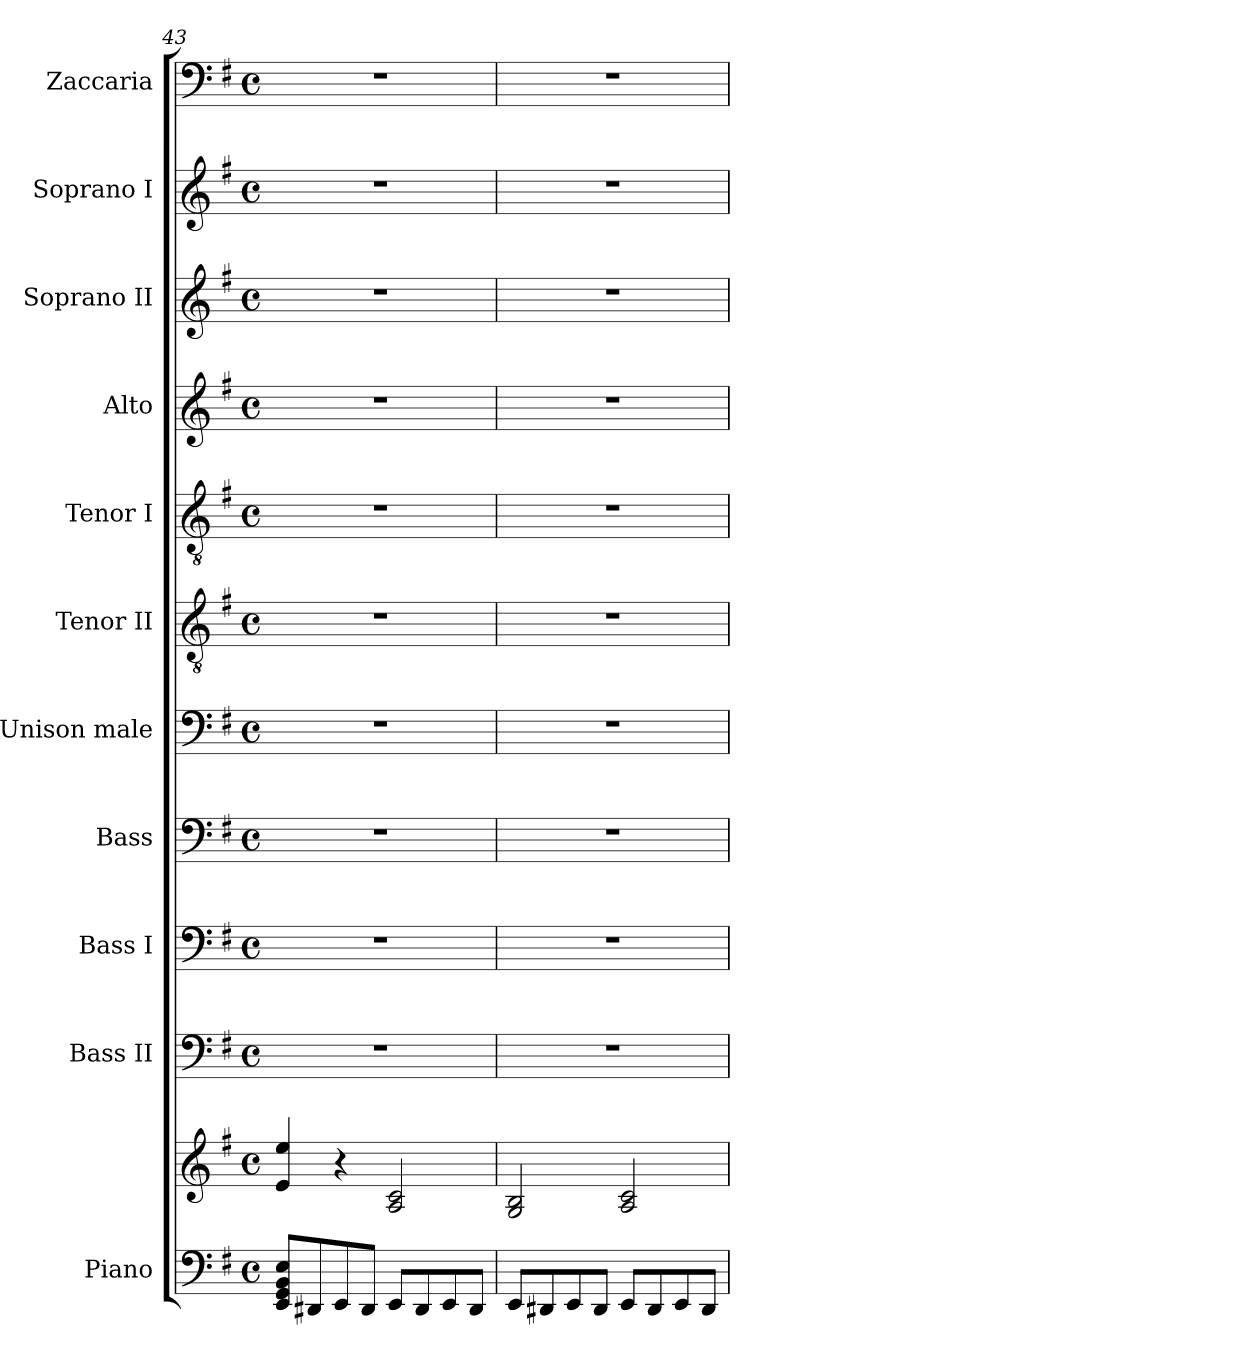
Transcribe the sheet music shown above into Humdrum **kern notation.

**kern	**kern	**kern	**kern	**kern	**kern	**kern	**kern	**kern	**kern	**kern	**kern
*part11	*part11	*part10	*part9	*part8	*part7	*part6	*part5	*part4	*part3	*part2	*part1
*staff12	*staff11	*staff10	*staff9	*staff8	*staff7	*staff6	*staff5	*staff4	*staff3	*staff2	*staff1
*I"Piano	*	*I"Bass II	*I"Bass I	*I"Bass	*I"Unison male	*I"Tenor II	*I"Tenor I	*I"Alto	*I"Soprano II	*I"Soprano I	*I"Zaccaria
*I'Pno.	*	*I'B.II	*I'B.I	*I'B.	*I'Uni.m	*I'T.II	*I'T.I	*I'A.	*I'S.II	*I'S.I	*I'Zac.
*clefF4	*clefG2	*clefF4	*clefF4	*clefF4	*clefF4	*clefGv2	*clefGv2	*clefG2	*clefG2	*clefG2	*clefF4
*k[f#]	*k[f#]	*k[f#]	*k[f#]	*k[f#]	*k[f#]	*k[f#]	*k[f#]	*k[f#]	*k[f#]	*k[f#]	*k[f#]
*M4/4	*M4/4	*M4/4	*M4/4	*M4/4	*M4/4	*M4/4	*M4/4	*M4/4	*M4/4	*M4/4	*M4/4
*met(c)	*met(c)	*met(c)	*met(c)	*met(c)	*met(c)	*met(c)	*met(c)	*met(c)	*met(c)	*met(c)	*met(c)
=43	=43	=43	=43	=43	=43	=43	=43	=43	=43	=43	=43
8EE/ 8GG/ 8BB/ 8E/L	4e/ 4ee/	1r	1r	1r	1r	1r	1r	1r	1r	1r	1r
8DD#X/	.	.	.	.	.	.	.	.	.	.	.
8EE/	4r	.	.	.	.	.	.	.	.	.	.
8DD#/J	.	.	.	.	.	.	.	.	.	.	.
8EE/L	2A/ 2c/	.	.	.	.	.	.	.	.	.	.
8DD#/	.	.	.	.	.	.	.	.	.	.	.
8EE/	.	.	.	.	.	.	.	.	.	.	.
8DD#/J	.	.	.	.	.	.	.	.	.	.	.
=44	=44	=44	=44	=44	=44	=44	=44	=44	=44	=44	=44
8EE/L	2G/ 2B/	1r	1r	1r	1r	1r	1r	1r	1r	1r	1r
8DD#X/	.	.	.	.	.	.	.	.	.	.	.
8EE/	.	.	.	.	.	.	.	.	.	.	.
8DD#/J	.	.	.	.	.	.	.	.	.	.	.
8EE/L	2A/ 2c/	.	.	.	.	.	.	.	.	.	.
8DD#/	.	.	.	.	.	.	.	.	.	.	.
8EE/	.	.	.	.	.	.	.	.	.	.	.
8DD#/J	.	.	.	.	.	.	.	.	.	.	.
=	=	=	=	=	=	=	=	=	=	=	=
*-	*-	*-	*-	*-	*-	*-	*-	*-	*-	*-	*-
